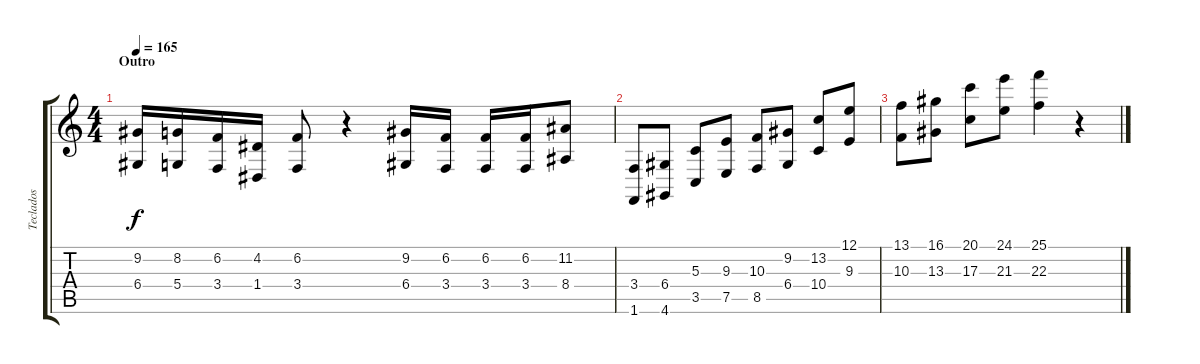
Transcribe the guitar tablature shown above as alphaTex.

\track ("Teclados" "Teclados") {instrument stringensemble1}
\staff {score tabs}
\tuning (E4 B3 G3 D3 A2 E2) {hide}
\ts (4 4)
\section ("" "Outro")
\tempo 165
\clef g2
\ks c
(9.2 6.4).16{dy f volume 16 instrument harpsichord} (8.2 5.4).16 (6.2 3.4).16 (4.2 1.4).16 (6.2 3.4).8 r.4 (9.2 6.4).16 (6.2 3.4).16 (6.2 3.4).16 (6.2 3.4).16 (11.2 8.4).8 |
(3.4 1.6).8 (6.4 4.6).8 (5.3 3.5).8 (9.3 7.5).8 (10.3 8.5).8 (9.2 6.4).8 (13.2 10.4).8 (12.1 9.3).8 |
(13.1 10.3).8 (16.1 13.3).8 (20.1 17.3).8 (24.1 21.3).8 (25.1 22.3).4 r.4
